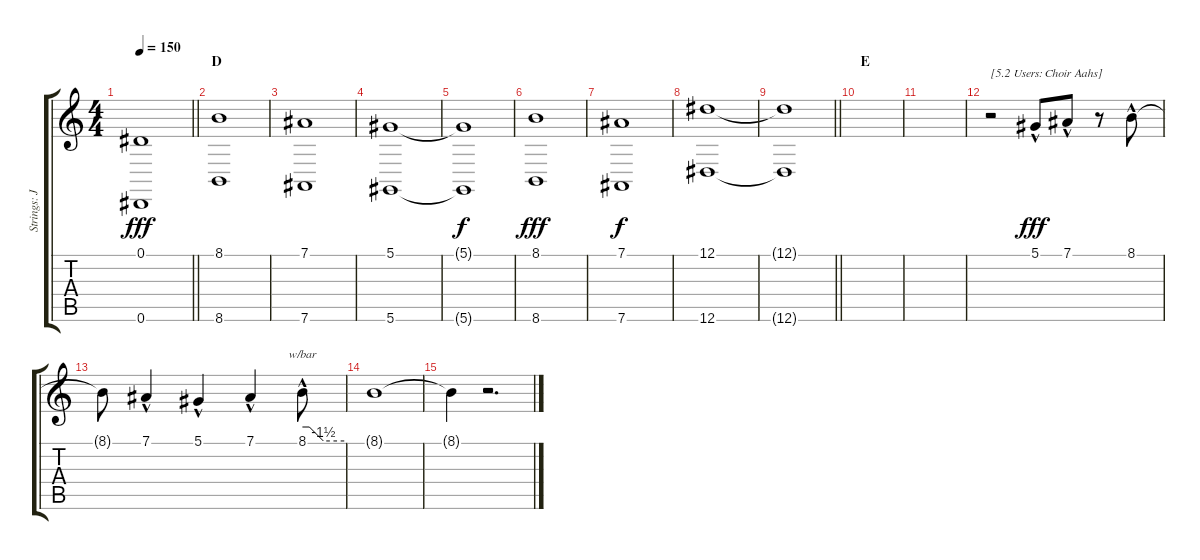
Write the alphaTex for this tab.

\track ("Strings: Julie" "Strings: J") {instrument synthstrings1}
\staff {score tabs}
\tuning (Eb4 Bb3 Gb3 Db3 Ab2 Eb2) {hide}
\ts (4 4)
\tempo 150
\clef g2
\barLineRight lightlight
\ks c
(0.1 0.6).1{dy fff} |
\section ("" "D")
(8.1 8.6).1 |
(7.1 7.6).1 |
(5.1 5.6).1 |
(5.1{t} 5.6{t}).1{dy f} |
(8.1 8.6).1{dy fff} |
(7.1 7.6).1{dy f} |
(12.1 12.6).1 |
\barLineRight lightlight
(12.1{t} 12.6{t}).1 |
\section ("" "E")
|
|
r.2{txt "[5.2 Users: Choir Aahs]" volume 16 instrument choiraahs} 5.1{hac}.8{dy fff} 7.1{hac}.8 r.8 8.1{hac}.8 |
8.1{t}.8 7.1{hac}.4 5.1{hac}.4 7.1{hac}.4 8.1{hac}.8{tbe (custom default 0 0 10 0 30 -6 60 -6)} |
8.1{t}.1 |
8.1{t}.4 r.2{d}
